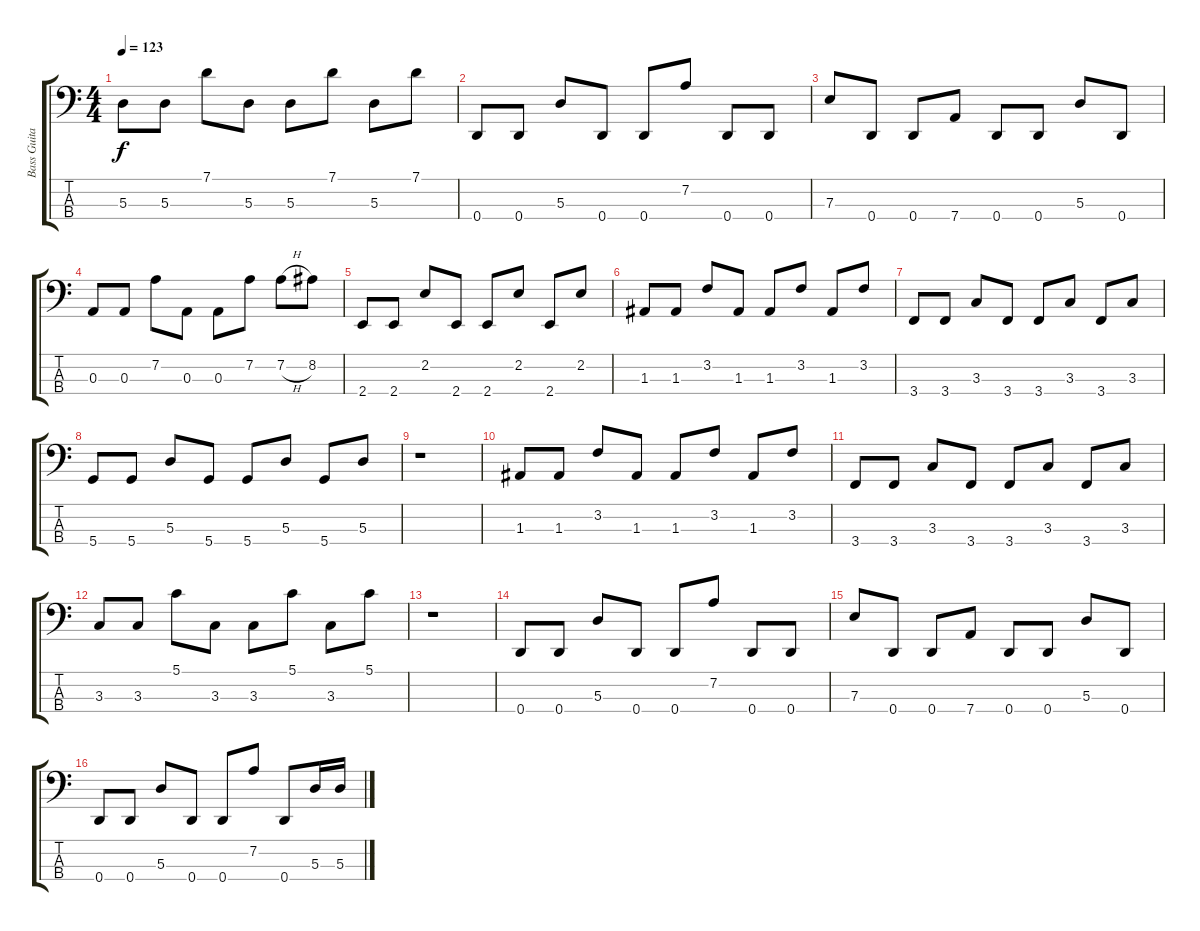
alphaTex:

\track ("Bass Guitar" "Bass Guita") {instrument slapbass1}
\staff {score tabs}
\tuning (G2 D2 A1 D1) {hide}
\ts (4 4)
\tempo 123
\clef f4
\ks c
5.3.8{dy f} 5.3.8 7.1.8 5.3.8 5.3.8 7.1.8 5.3.8 7.1.8 |
0.4.8 0.4.8 5.3.8 0.4.8 0.4.8 7.2.8 0.4.8 0.4.8 |
7.3.8 0.4.8 0.4.8 7.4.8 0.4.8 0.4.8 5.3.8 0.4.8 |
0.3.8 0.3.8 7.2.8 0.3.8 0.3.8 7.2.8 7.2{h}.8 8.2.8 |
2.4.8 2.4.8 2.2.8 2.4.8 2.4.8 2.2.8 2.4.8 2.2.8 |
1.3.8 1.3.8 3.2.8 1.3.8 1.3.8 3.2.8 1.3.8 3.2.8 |
3.4.8 3.4.8 3.3.8 3.4.8 3.4.8 3.3.8 3.4.8 3.3.8 |
5.4.8 5.4.8 5.3.8 5.4.8 5.4.8 5.3.8 5.4.8 5.3.8 |
r.1 |
1.3.8 1.3.8 3.2.8 1.3.8 1.3.8 3.2.8 1.3.8 3.2.8 |
3.4.8 3.4.8 3.3.8 3.4.8 3.4.8 3.3.8 3.4.8 3.3.8 |
3.3.8 3.3.8 5.1.8 3.3.8 3.3.8 5.1.8 3.3.8 5.1.8 |
r.1 |
0.4.8 0.4.8 5.3.8 0.4.8 0.4.8 7.2.8 0.4.8 0.4.8 |
7.3.8 0.4.8 0.4.8 7.4.8 0.4.8 0.4.8 5.3.8 0.4.8 |
0.4.8 0.4.8 5.3.8 0.4.8 0.4.8 7.2.8 0.4.8 5.3.16 5.3.16
